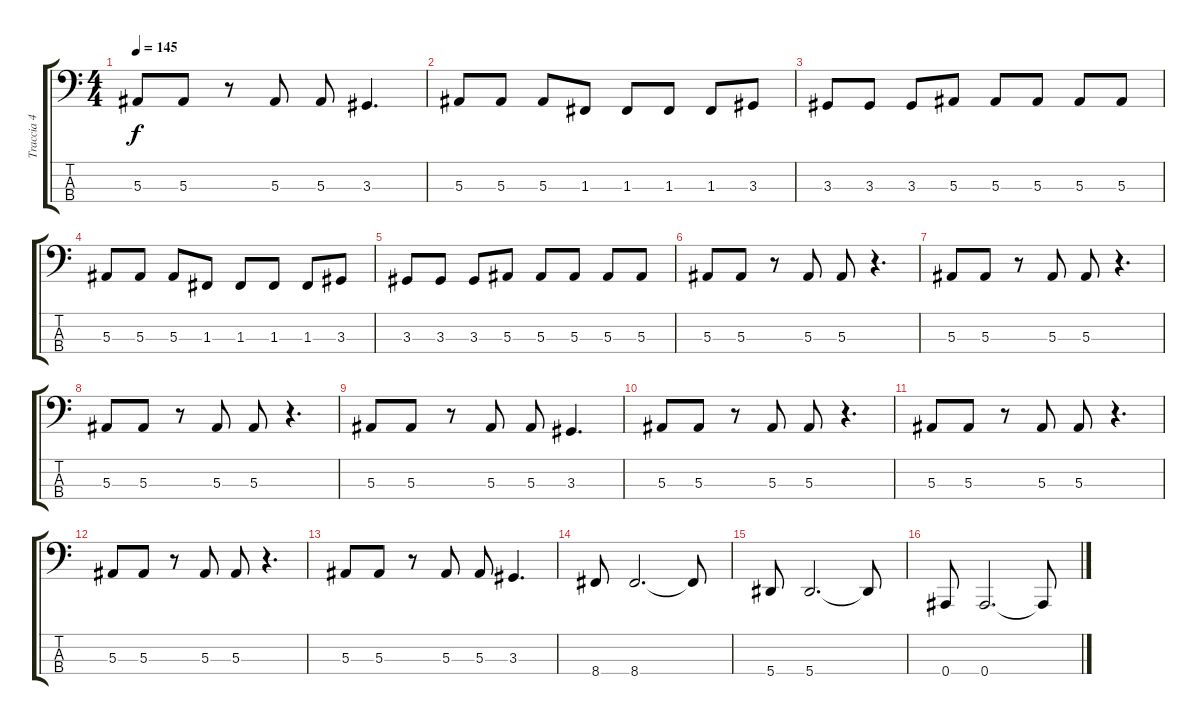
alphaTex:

\track ("Traccia 4" "Traccia 4") {instrument electricbassfinger}
\staff {score tabs}
\tuning (Eb2 Bb1 F1 Bb0) {hide}
\ts (4 4)
\tempo 145
\clef f4
\ks c
5.3.8{dy f} 5.3.8 r.8 5.3.8 5.3.8 3.3.4{d} |
5.3.8 5.3.8 5.3.8 1.3.8 1.3.8 1.3.8 1.3.8 3.3.8 |
3.3.8 3.3.8 3.3.8 5.3.8 5.3.8 5.3.8 5.3.8 5.3.8 |
5.3.8 5.3.8 5.3.8 1.3.8 1.3.8 1.3.8 1.3.8 3.3.8 |
3.3.8 3.3.8 3.3.8 5.3.8 5.3.8 5.3.8 5.3.8 5.3.8 |
5.3.8 5.3.8 r.8 5.3.8 5.3.8 r.4{d} |
5.3.8 5.3.8 r.8 5.3.8 5.3.8 r.4{d} |
5.3.8 5.3.8 r.8 5.3.8 5.3.8 r.4{d} |
5.3.8 5.3.8 r.8 5.3.8 5.3.8 3.3.4{d} |
5.3.8 5.3.8 r.8 5.3.8 5.3.8 r.4{d} |
5.3.8 5.3.8 r.8 5.3.8 5.3.8 r.4{d} |
5.3.8 5.3.8 r.8 5.3.8 5.3.8 r.4{d} |
5.3.8 5.3.8 r.8 5.3.8 5.3.8 3.3.4{d} |
8.4.8 8.4.2{d} 8.4{t}.8 |
5.4.8 5.4.2{d} 5.4{t}.8 |
0.4.8 0.4.2{d} 0.4{t}.8
